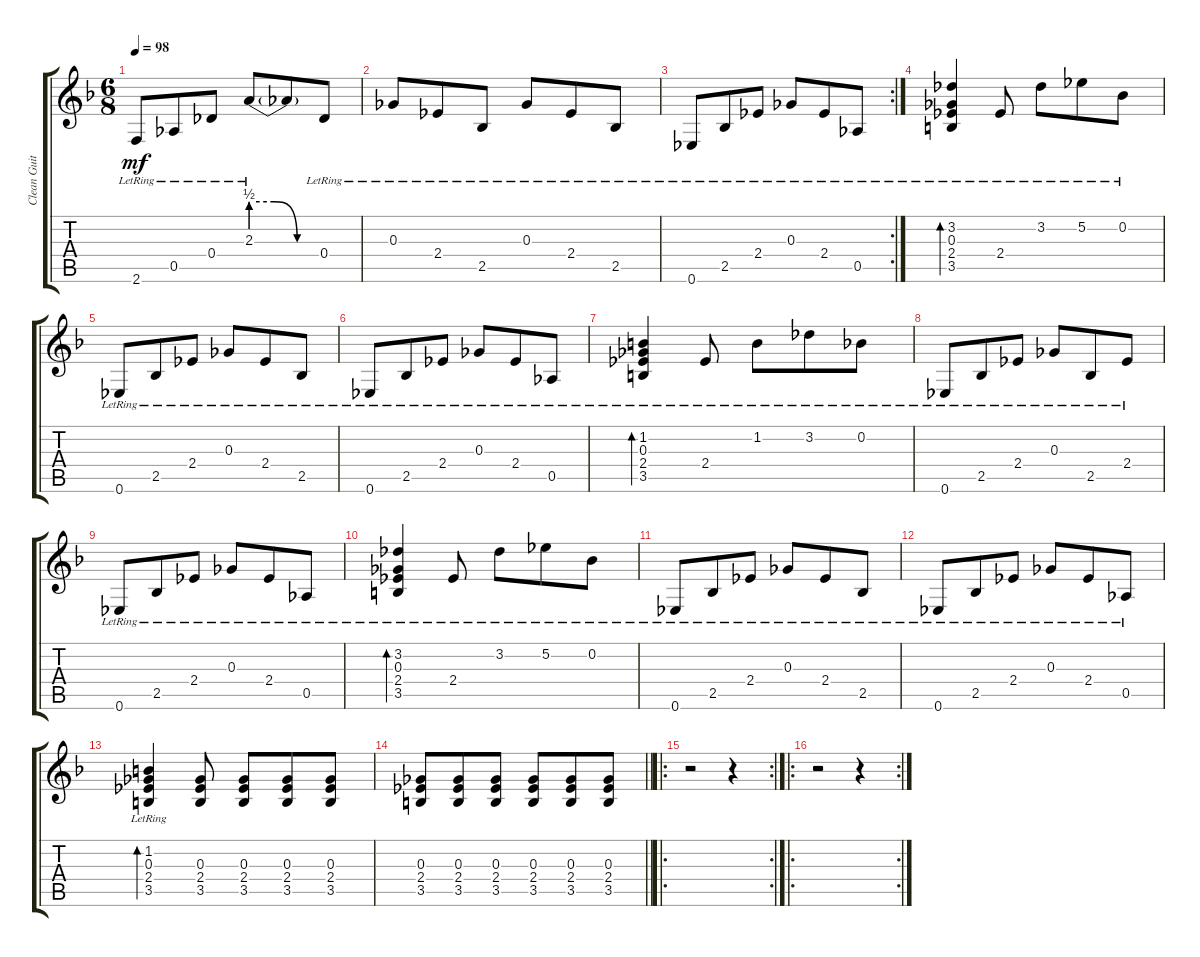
\track ("Clean Guitar" "Clean Guit") {instrument electricguitarclean}
\staff {score tabs}
\tuning (Eb4 Bb3 Gb3 Db3 Ab2 Eb2) {hide}
\ts (6 8)
\tempo 98
\clef g2
\ks f
2.6{lr}.8{dy mf} 0.5{lr}.8 0.4{lr}.8 2.3{be (custom 0 2 20 2 40 0 60 0) lr}.8 2.3{t}.8 0.4{lr}.8 |
0.3{lr}.8 2.4{lr}.8 2.5{lr}.8 0.3{lr}.8 2.4{lr}.8 2.5{lr}.8 |
\rc 2
0.6{lr}.8 2.5{lr}.8 2.4{lr}.8 0.3{lr}.8 2.4{lr}.8 0.5{lr}.8 |
(3.2{lr} 0.3{lr} 2.4{lr} 3.5{lr}).4{bd 30} 2.4{lr}.8 3.2{lr}.8 5.2{lr}.8 0.2{lr}.8 |
0.6{lr}.8 2.5{lr}.8 2.4{lr}.8 0.3{lr}.8 2.4{lr}.8 2.5{lr}.8 |
0.6{lr}.8 2.5{lr}.8 2.4{lr}.8 0.3{lr}.8 2.4{lr}.8 0.5{lr}.8 |
(1.2{lr} 0.3{lr} 2.4{lr} 3.5{lr}).4{bd 30} 2.4{lr}.8 1.2{lr}.8 3.2{lr}.8 0.2{lr}.8 |
0.6{lr}.8 2.5{lr}.8 2.4{lr}.8 0.3{lr}.8 2.5{lr}.8 2.4{lr}.8 |
0.6{lr}.8 2.5{lr}.8 2.4{lr}.8 0.3{lr}.8 2.4{lr}.8 0.5{lr}.8 |
(3.2{lr} 0.3{lr} 2.4{lr} 3.5{lr}).4{bd 30} 2.4{lr}.8 3.2{lr}.8 5.2{lr}.8 0.2{lr}.8 |
0.6{lr}.8 2.5{lr}.8 2.4{lr}.8 0.3{lr}.8 2.4{lr}.8 2.5{lr}.8 |
0.6{lr}.8 2.5{lr}.8 2.4{lr}.8 0.3{lr}.8 2.4{lr}.8 0.5{lr}.8 |
(1.2{lr} 0.3{lr} 2.4{lr} 3.5{lr}).4{bd 30} (0.3 2.4 3.5).8 (0.3 2.4 3.5).8 (0.3 2.4 3.5).8 (0.3 2.4 3.5).8 |
\barLineRight lightlight
(0.3 2.4 3.5).8 (0.3 2.4 3.5).8 (0.3 2.4 3.5).8 (0.3 2.4 3.5).8 (0.3 2.4 3.5).8 (0.3 2.4 3.5).8 |
\ro
\rc 2
r.2 r.4 |
\ro
\rc 2
r.2 r.4
